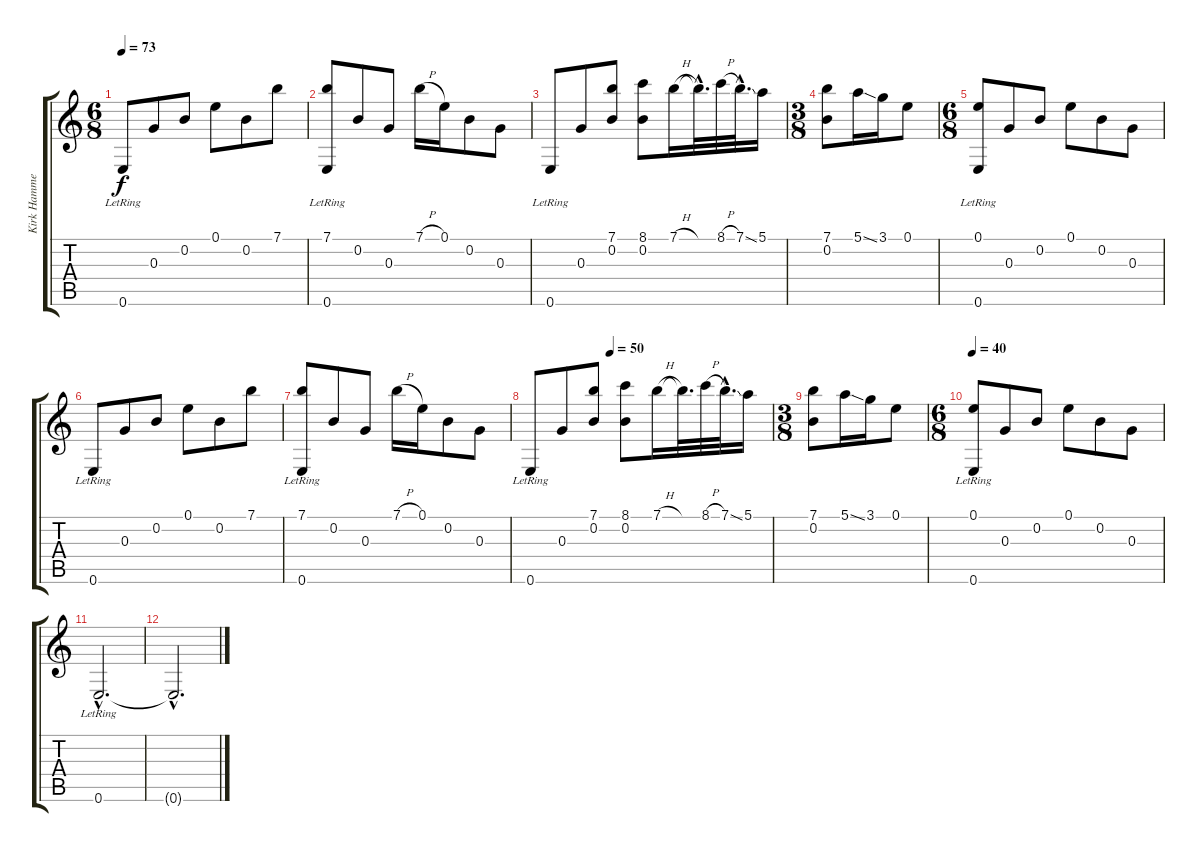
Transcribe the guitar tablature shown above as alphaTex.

\track ("Kirk Hammet" "Kirk Hamme") {instrument electricguitarclean}
\staff {score tabs}
\tuning (E4 B3 G3 D3 A2 E2) {hide}
\ts (6 8)
\tempo 73
\clef g2
\ks c
0.6{lr}.8{dy f} 0.3.8 0.2.8 0.1.8 0.2.8 7.1.8 |
(7.1 0.6{lr}).8 0.2.8 0.3.8 7.1{h}.16 0.1.16 0.2.8 0.3.8 |
0.6{lr}.8 0.3.8 (7.1 0.2).8 (8.1 0.2).8 7.1{h}.16 7.1{hac t}.32{d} 8.1{h}.32 7.1{ss hac}.32{d} 5.1.16 |
\ts (3 8)
(7.1 0.2).8 5.1{ss}.16 3.1.16 0.1.8 |
\ts (6 8)
(0.1 0.6{lr}).8 0.3.8 0.2.8 0.1.8 0.2.8 0.3.8 |
0.6{lr}.8 0.3.8 0.2.8 0.1.8 0.2.8 7.1.8 |
(7.1 0.6{lr}).8 0.2.8 0.3.8 7.1{h}.16 0.1.16 0.2.8 0.3.8 |
\tempo (50 0.3333333333333333)
0.6{lr}.8 0.3.8 (7.1 0.2).8 (8.1 0.2).8 7.1{h}.16 7.1{t}.32{d} 8.1{h}.32 7.1{ss hac}.32{d} 5.1.16 |
\ts (3 8)
(7.1 0.2).8 5.1{ss}.16 3.1.16 0.1.8 |
\ts (6 8)
\tempo 40
(0.1 0.6{lr}).8 0.3.8 0.2.8 0.1.8 0.2.8 0.3.8 |
0.6{hac lr}.2{d} |
0.6{hac t}.2{d}
